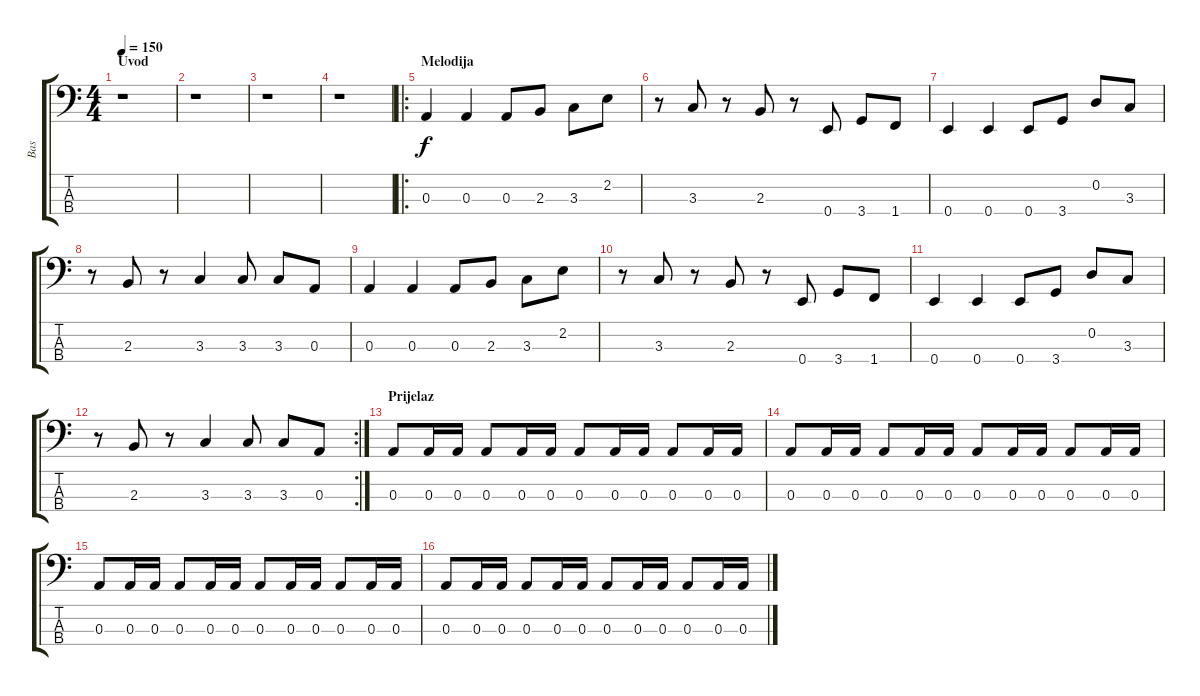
\track ("Bas" "Bas") {instrument electricbassfinger}
\staff {score tabs}
\tuning (G2 D2 A1 E1) {hide}
\ts (4 4)
\section ("" "Uvod")
\tempo 150
\clef f4
\ks c
r.1{dy f instrument electricbassfinger} |
r.1 |
r.1 |
r.1 |
\ro
\section ("" "Melodija")
0.3.4 0.3.4 0.3.8 2.3.8 3.3.8 2.2.8 |
r.8 3.3.8 r.8 2.3.8 r.8 0.4.8 3.4.8 1.4.8 |
0.4.4 0.4.4 0.4.8 3.4.8 0.2.8 3.3.8 |
r.8 2.3.8 r.8 3.3.4 3.3.8 3.3.8 0.3.8 |
0.3.4 0.3.4 0.3.8 2.3.8 3.3.8 2.2.8 |
r.8 3.3.8 r.8 2.3.8 r.8 0.4.8 3.4.8 1.4.8 |
0.4.4 0.4.4 0.4.8 3.4.8 0.2.8 3.3.8 |
\rc 2
r.8 2.3.8 r.8 3.3.4 3.3.8 3.3.8 0.3.8 |
\section ("" "Prijelaz")
0.3.8 0.3.16 0.3.16 0.3.8 0.3.16 0.3.16 0.3.8 0.3.16 0.3.16 0.3.8 0.3.16 0.3.16 |
0.3.8 0.3.16 0.3.16 0.3.8 0.3.16 0.3.16 0.3.8 0.3.16 0.3.16 0.3.8 0.3.16 0.3.16 |
0.3.8 0.3.16 0.3.16 0.3.8 0.3.16 0.3.16 0.3.8 0.3.16 0.3.16 0.3.8 0.3.16 0.3.16 |
0.3.8 0.3.16 0.3.16 0.3.8 0.3.16 0.3.16 0.3.8 0.3.16 0.3.16 0.3.8 0.3.16 0.3.16
